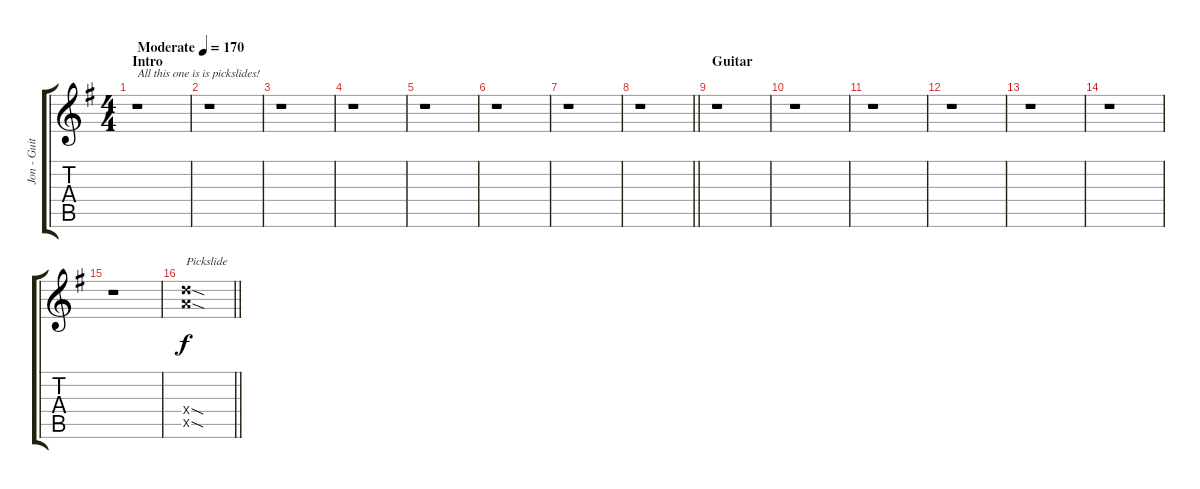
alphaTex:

\track ("Jon - Guitar 2" "Jon - Guit") {instrument distortionguitar}
\staff {score tabs}
\tuning (E4 B3 G3 D3 A2 E2) {hide}
\ts (4 4)
\section ("" "Intro")
\tempo (170 "Moderate")
\clef g2
\ks g
r.1{txt "All this one is is pickslides!" dy f instrument distortionguitar} |
r.1 |
r.1 |
r.1 |
r.1 |
r.1 |
r.1 |
\barLineRight lightlight
r.1 |
\section ("" "Guitar")
r.1 |
r.1 |
r.1 |
r.1 |
r.1 |
r.1 |
r.1 |
\barLineRight lightlight
(12.4{sod x} 12.5{sod x}).1{txt "Pickslide"}
